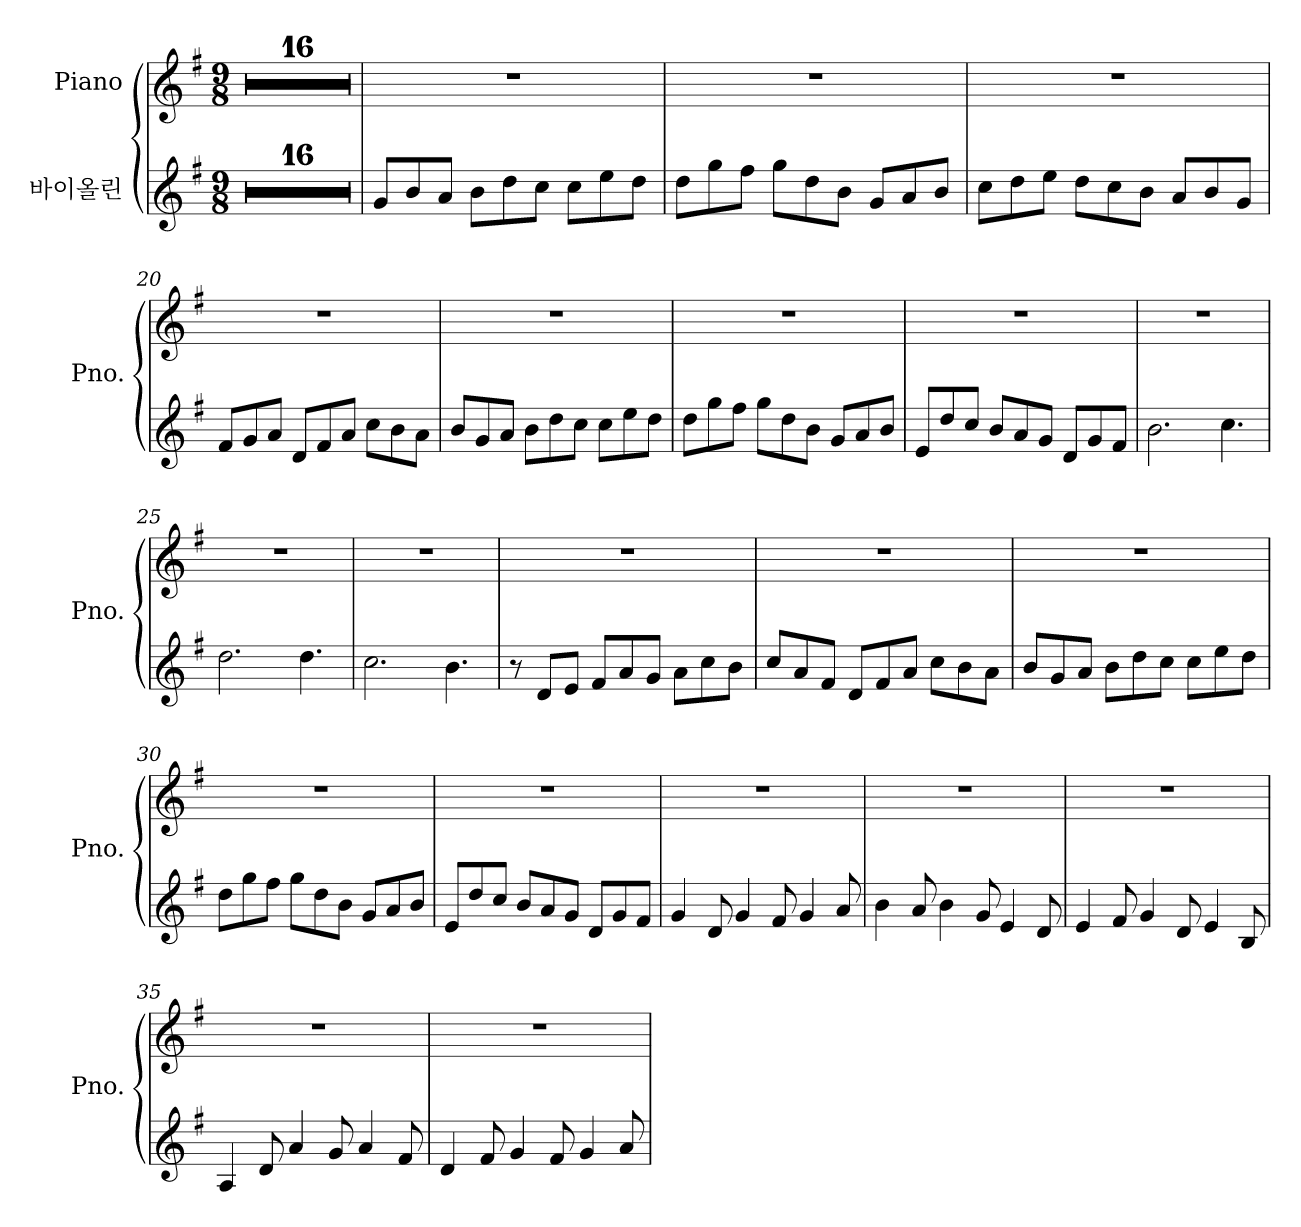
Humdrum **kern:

**kern	**kern
*part2	*part1
*staff2	*staff1
*I"바이올린	*I"Piano
*	*I'Pno.
*clefG2	*clefG2
*k[f#]	*k[f#]
*M9/8	*M9/8
=1	=1
8%9r	8%9r
=2	=2
8%9r	8%9r
=3	=3
8%9r	8%9r
=4	=4
8%9r	8%9r
=5	=5
8%9r	8%9r
=6	=6
8%9r	8%9r
=7	=7
8%9r	8%9r
=8	=8
8%9r	8%9r
=9	=9
8%9r	8%9r
=10	=10
8%9r	8%9r
=11	=11
8%9r	8%9r
=12	=12
8%9r	8%9r
=13	=13
8%9r	8%9r
=14	=14
8%9r	8%9r
=15	=15
8%9r	8%9r
!!LO:LB:g=z
=16	=16
8%9r	8%9r
=17	=17
8g/L	8%9r
8b/	.
8a/J	.
8b\L	.
8dd\	.
8cc\J	.
8cc\L	.
8ee\	.
8dd\J	.
=18	=18
8dd\L	8%9r
8gg\	.
8ff#\J	.
8gg\L	.
8dd\	.
8b\J	.
8g/L	.
8a/	.
8b/J	.
=19	=19
8cc\L	8%9r
8dd\	.
8ee\J	.
8dd\L	.
8cc\	.
8b\J	.
8a/L	.
8b/	.
8g/J	.
=20	=20
8f#/L	8%9r
8g/	.
8a/J	.
8d/L	.
8f#/	.
8a/J	.
8cc\L	.
8b\	.
8a\J	.
!!LO:LB:g=z
=21	=21
8b/L	8%9r
8g/	.
8a/J	.
8b\L	.
8dd\	.
8cc\J	.
8cc\L	.
8ee\	.
8dd\J	.
=22	=22
8dd\L	8%9r
8gg\	.
8ff#\J	.
8gg\L	.
8dd\	.
8b\J	.
8g/L	.
8a/	.
8b/J	.
=23	=23
8e/L	8%9r
8dd/	.
8cc/J	.
8b/L	.
8a/	.
8g/J	.
8d/L	.
8g/	.
8f#/J	.
=24	=24
2.b\	8%9r
4.cc\	.
=25	=25
2.dd\	8%9r
4.dd\	.
=26	=26
2.cc\	8%9r
4.b\	.
!!LO:LB:g=z
=27	=27
8r	8%9r
8d/L	.
8e/J	.
8f#/L	.
8a/	.
8g/J	.
8a\L	.
8cc\	.
8b\J	.
=28	=28
8cc/L	8%9r
8a/	.
8f#/J	.
8d/L	.
8f#/	.
8a/J	.
8cc\L	.
8b\	.
8a\J	.
=29	=29
8b/L	8%9r
8g/	.
8a/J	.
8b\L	.
8dd\	.
8cc\J	.
8cc\L	.
8ee\	.
8dd\J	.
=30	=30
8dd\L	8%9r
8gg\	.
8ff#\J	.
8gg\L	.
8dd\	.
8b\J	.
8g/L	.
8a/	.
8b/J	.
!!LO:LB:g=z
=31	=31
8e/L	8%9r
8dd/	.
8cc/J	.
8b/L	.
8a/	.
8g/J	.
8d/L	.
8g/	.
8f#/J	.
=32	=32
4g/	8%9r
8d/	.
4g/	.
8f#/	.
4g/	.
8a/	.
=33	=33
4b\	8%9r
8a/	.
4b\	.
8g/	.
4e/	.
8d/	.
=34	=34
4e/	8%9r
8f#/	.
4g/	.
8d/	.
4e/	.
8B/	.
=35	=35
4A/	8%9r
8d/	.
4a/	.
8g/	.
4a/	.
8f#/	.
!!LO:LB:g=z
=36	=36
4d/	8%9r
8f#/	.
4g/	.
8f#/	.
4g/	.
8a/	.
=	=
*-	*-
